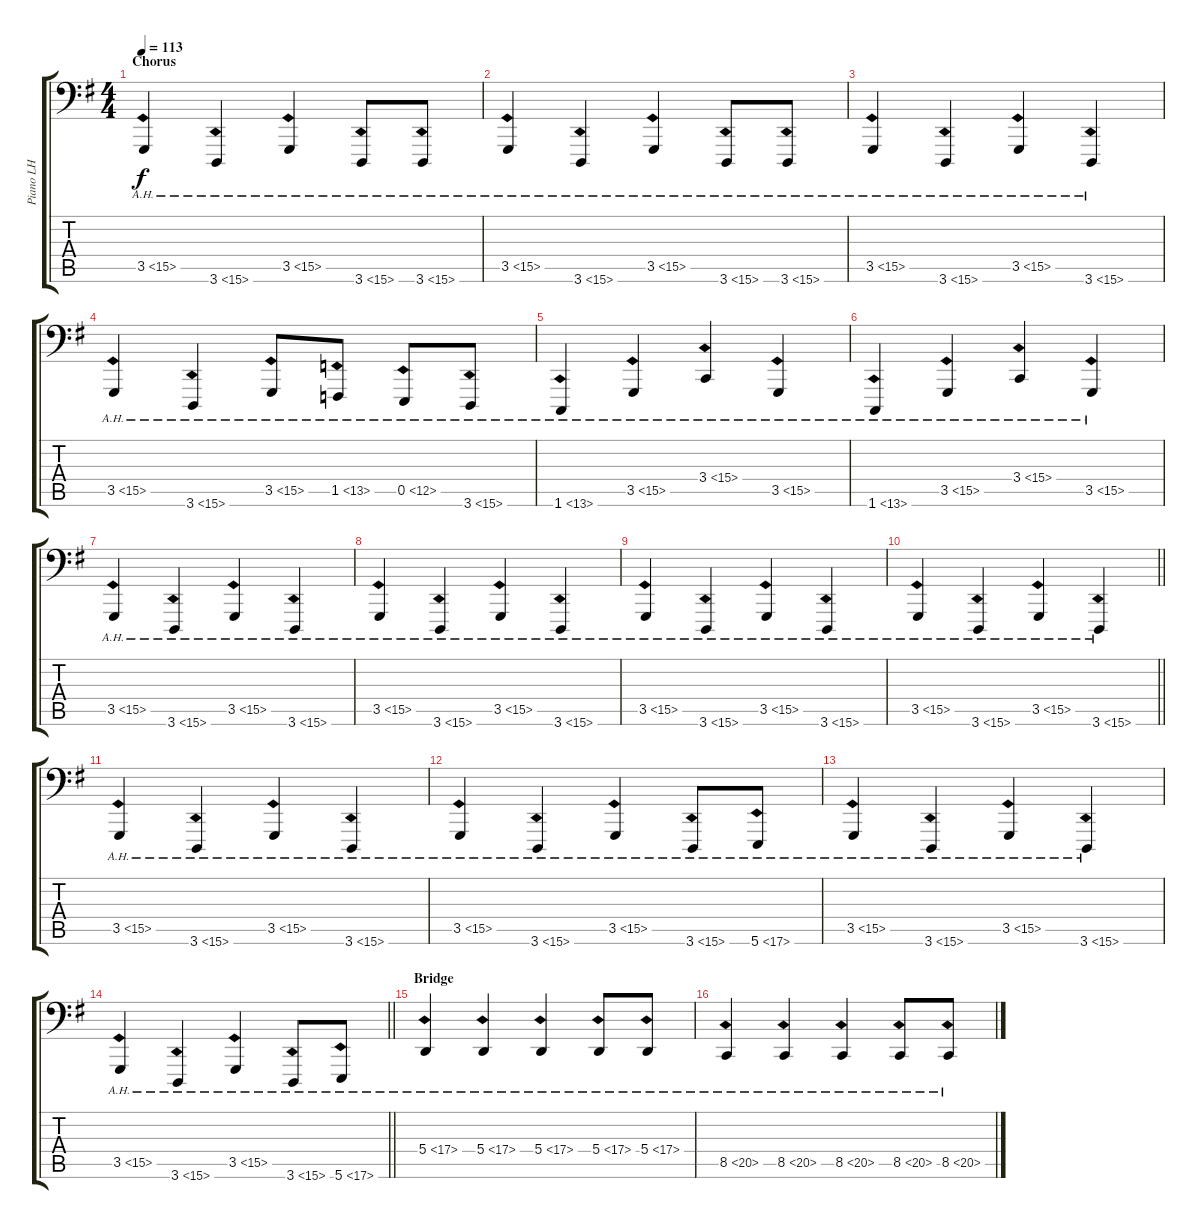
\track ("Piano LH" "Piano LH") {instrument acousticgrandpiano}
\staff {score tabs}
\tuning (C3 G2 D2 A1 E1 B0) {hide}
\ts (4 4)
\section ("" "Chorus")
\tempo 113
\clef f4
\ks g
3.5{ah 12}.4{dy f} 3.6{ah 12}.4 3.5{ah 12}.4 3.6{ah 12}.8 3.6{ah 12}.8 |
3.5{ah 12}.4 3.6{ah 12}.4 3.5{ah 12}.4 3.6{ah 12}.8 3.6{ah 12}.8 |
3.5{ah 12}.4 3.6{ah 12}.4 3.5{ah 12}.4 3.6{ah 12}.4 |
3.5{ah 12}.4 3.6{ah 12}.4 3.5{ah 12}.8 1.5{ah 12}.8 0.5{ah 12}.8 3.6{ah 12}.8 |
1.6{ah 12}.4 3.5{ah 12}.4 3.4{ah 12}.4 3.5{ah 12}.4 |
1.6{ah 12}.4 3.5{ah 12}.4 3.4{ah 12}.4 3.5{ah 12}.4 |
3.5{ah 12}.4 3.6{ah 12}.4 3.5{ah 12}.4 3.6{ah 12}.4 |
3.5{ah 12}.4 3.6{ah 12}.4 3.5{ah 12}.4 3.6{ah 12}.4 |
3.5{ah 12}.4 3.6{ah 12}.4 3.5{ah 12}.4 3.6{ah 12}.4 |
\barLineRight lightlight
3.5{ah 12}.4 3.6{ah 12}.4 3.5{ah 12}.4 3.6{ah 12}.4 |
3.5{ah 12}.4 3.6{ah 12}.4 3.5{ah 12}.4 3.6{ah 12}.4 |
3.5{ah 12}.4 3.6{ah 12}.4 3.5{ah 12}.4 3.6{ah 12}.8 5.6{ah 12}.8 |
3.5{ah 12}.4 3.6{ah 12}.4 3.5{ah 12}.4 3.6{ah 12}.4 |
\barLineRight lightlight
3.5{ah 12}.4 3.6{ah 12}.4 3.5{ah 12}.4 3.6{ah 12}.8 5.6{ah 12}.8 |
\section ("" "Bridge")
5.4{ah 12}.4 5.4{ah 12}.4 5.4{ah 12}.4 5.4{ah 12}.8 5.4{ah 12}.8 |
8.5{ah 12}.4 8.5{ah 12}.4 8.5{ah 12}.4 8.5{ah 12}.8 8.5{ah 12}.8
